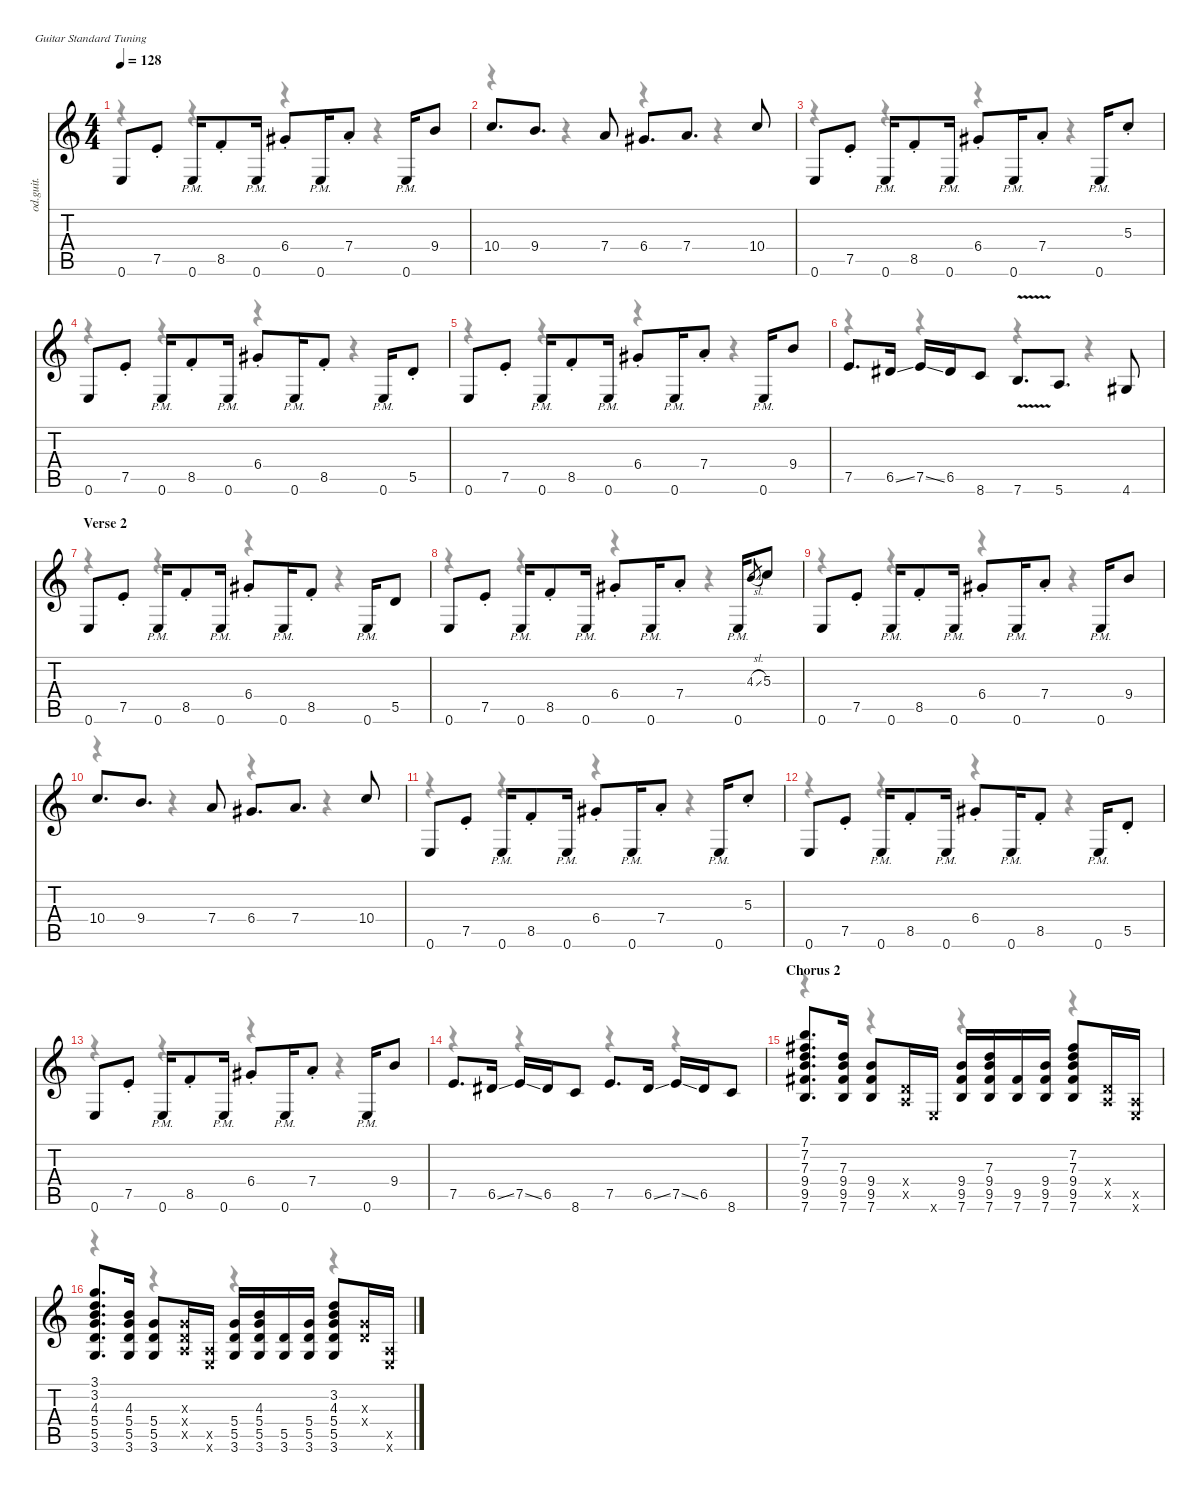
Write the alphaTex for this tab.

\defaultSystemsLayout 4
\hideDynamics
\bracketExtendMode nobrackets
\track ("Guitar 1" "od.guit.") {instrument overdrivenguitar}
\staff {score tabs}
\tuning (E4 B3 G3 D3 A2 E2)
\voice
\ts (4 4)
\tempo 128
\clef g2
\ks c
0.6.8{dy f beam Up} 7.5{st}.8{beam Up} 0.6{pm}.16{beam Up} 8.5{st}.8{beam Up} 0.6{pm}.16{beam Up} 6.4{st acc #}.8{beam Up} 0.6{pm}.16{beam Up} 7.4{st}.8{beam Up} 0.6{pm}.16{beam Up} 9.4.8{beam Up} |
10.4.8{d beam Up} 9.4.8{d beam Up} 7.4.8{beam Up} 6.4{acc #}.8{d beam Up} 7.4.8{d beam Up} 10.4.8{beam Up} |
0.6.8{beam Up} 7.5{st}.8{beam Up} 0.6{pm}.16{beam Up} 8.5{st}.8{beam Up} 0.6{pm}.16{beam Up} 6.4{st acc #}.8{beam Up} 0.6{pm}.16{beam Up} 7.4{st}.8{beam Up} 0.6{pm}.16{beam Up} 5.3{st}.8{beam Up} |
0.6.8{beam Up} 7.5{st}.8{beam Up} 0.6{pm}.16{beam Up} 8.5{st}.8{beam Up} 0.6{pm}.16{beam Up} 6.4{st acc #}.8{beam Up} 0.6{pm}.16{beam Up} 8.5{st}.8{beam Up} 0.6{pm}.16{beam Up} 5.5{st}.8{beam Up} |
0.6.8{beam Up} 7.5{st}.8{beam Up} 0.6{pm}.16{beam Up} 8.5{st}.8{beam Up} 0.6{pm}.16{beam Up} 6.4{st acc #}.8{beam Up} 0.6{pm}.16{beam Up} 7.4{st}.8{beam Up} 0.6{pm}.16{beam Up} 9.4.8{beam Up} |
7.5.8{d beam Up} 6.5{ss acc #}.16{beam Up} 7.5{ss}.16{beam Up} 6.5{acc #}.16{beam Up} 8.6.8{beam Up} 7.6{v}.8{d beam Up} 5.6.8{d beam Up} 4.6{acc #}.8{beam Up} |
\section ("" "Verse 2")
0.6.8{beam Up} 7.5{st}.8{beam Up} 0.6{pm}.16{beam Up} 8.5{st}.8{beam Up} 0.6{pm}.16{beam Up} 6.4{st acc #}.8{beam Up} 0.6{pm}.16{beam Up} 8.5{st}.8{beam Up} 0.6{pm}.16{beam Up} 5.5.8{beam Up} |
0.6.8{beam Up} 7.5{st}.8{beam Up} 0.6{pm}.16{beam Up} 8.5{st}.8{beam Up} 0.6{pm}.16{beam Up} 6.4{st acc #}.8{beam Up} 0.6{pm}.16{beam Up} 7.4{st}.8{beam Up} 0.6{pm}.16{beam Up} 4.3{sl}.8{gr dy mf beam Up} 5.3.8{dy f beam Up} |
0.6.8{beam Up} 7.5{st}.8{beam Up} 0.6{pm}.16{beam Up} 8.5{st}.8{beam Up} 0.6{pm}.16{beam Up} 6.4{st acc #}.8{beam Up} 0.6{pm}.16{beam Up} 7.4{st}.8{beam Up} 0.6{pm}.16{beam Up} 9.4.8{beam Up} |
10.4.8{d beam Up} 9.4.8{d beam Up} 7.4.8{beam Up} 6.4{acc #}.8{d beam Up} 7.4.8{d beam Up} 10.4.8{beam Up} |
0.6.8{beam Up} 7.5{st}.8{beam Up} 0.6{pm}.16{beam Up} 8.5{st}.8{beam Up} 0.6{pm}.16{beam Up} 6.4{st acc #}.8{beam Up} 0.6{pm}.16{beam Up} 7.4{st}.8{beam Up} 0.6{pm}.16{beam Up} 5.3{st}.8{beam Up} |
0.6.8{beam Up} 7.5{st}.8{beam Up} 0.6{pm}.16{beam Up} 8.5{st}.8{beam Up} 0.6{pm}.16{beam Up} 6.4{st acc #}.8{beam Up} 0.6{pm}.16{beam Up} 8.5{st}.8{beam Up} 0.6{pm}.16{beam Up} 5.5{st}.8{beam Up} |
0.6.8{beam Up} 7.5{st}.8{beam Up} 0.6{pm}.16{beam Up} 8.5{st}.8{beam Up} 0.6{pm}.16{beam Up} 6.4{st acc #}.8{beam Up} 0.6{pm}.16{beam Up} 7.4{st}.8{beam Up} 0.6{pm}.16{beam Up} 9.4.8{beam Up} |
7.5.8{d beam Up} 6.5{ss acc #}.16{beam Up} 7.5{ss}.16{beam Up} 6.5{acc #}.16{beam Up} 8.6.8{beam Up} 7.5.8{d beam Up} 6.5{ss acc #}.16{beam Up} 7.5{ss}.16{beam Up} 6.5{acc #}.16{beam Up} 8.6.8{beam Up} |
\section ("" "Chorus 2")
(7.1 7.2{acc #} 7.3 9.4 9.5{acc #} 7.6).8{d beam Up} (7.3 9.4 9.5{acc #} 7.6).16{beam Up} (9.4 9.5{acc #} 7.6).8{beam Up} (0.4{x} 0.5{x}).16{beam Up} 0.6{x}.16{beam Up} (9.4 9.5{acc #} 7.6).16{beam Up} (7.3 9.4 9.5{acc #} 7.6).16{beam Up} (9.5{acc #} 7.6).16{beam Up} (9.4 9.5{acc #} 7.6).16{beam Up} (7.2{acc #} 7.3 9.4 9.5{acc #} 7.6).8{beam Up} (0.4{x} 0.5{x}).16{beam Up} (0.5{x} 0.6{x}).16{beam Up} |
(3.1 3.2 4.3 5.4 5.5 3.6).8{d beam Up} (4.3 5.4 5.5 3.6).16{beam Up} (5.4 5.5 3.6).8{beam Up} (0.3{x} 0.4{x} 0.5{x}).16{beam Up} (0.5{x} 0.6{x}).16{beam Up} (5.4 5.5 3.6).16{beam Up} (4.3 5.4 5.5 3.6).16{beam Up} (5.5 3.6).16{beam Up} (5.4 5.5 3.6).16{beam Up} (3.2 4.3 5.4 5.5 3.6).8{beam Up} (0.3{x} 0.4{x}).16{beam Up} (0.5{x} 0.6{x}).16{beam Up}
\voice
\clef g2
\ottava regular
\simile none
\ks c
r.4{dy mf beam Down} r.4{beam Down} r.4{beam Down} r.4{beam Down} |
r.4{beam Down} r.4{beam Down} r.4{beam Down} r.4{beam Down} |
r.4{beam Down} r.4{beam Down} r.4{beam Down} r.4{beam Down} |
r.4{beam Down} r.4{beam Down} r.4{beam Down} r.4{beam Down} |
r.4{beam Down} r.4{beam Down} r.4{beam Down} r.4{beam Down} |
r.4{beam Down} r.4{beam Down} r.4{beam Down} r.4{beam Down} |
r.4{beam Down} r.4{beam Down} r.4{beam Down} r.4{beam Down} |
r.4{beam Down} r.4{beam Down} r.4{beam Down} r.4{beam Down} |
r.4{beam Down} r.4{beam Down} r.4{beam Down} r.4{beam Down} |
r.4{beam Down} r.4{beam Down} r.4{beam Down} r.4{beam Down} |
r.4{beam Down} r.4{beam Down} r.4{beam Down} r.4{beam Down} |
r.4{beam Down} r.4{beam Down} r.4{beam Down} r.4{beam Down} |
r.4{beam Down} r.4{beam Down} r.4{beam Down} r.4{beam Down} |
r.4{beam Down} r.4{beam Down} r.4{beam Down} r.4{beam Down} |
r.4{beam Down} r.4{beam Down} r.4{beam Down} r.4{beam Down} |
r.4{beam Down} r.4{beam Down} r.4{beam Down} r.4{beam Down}
